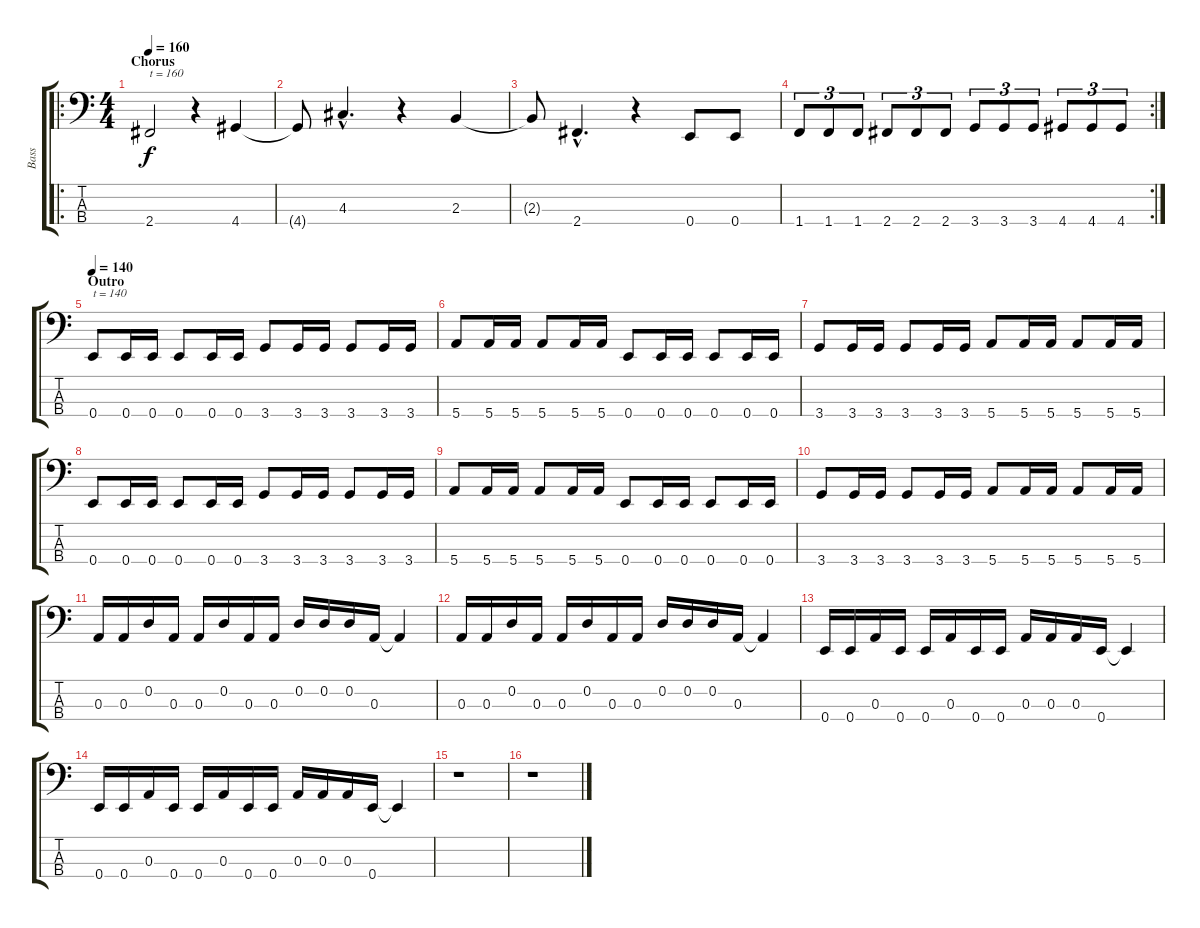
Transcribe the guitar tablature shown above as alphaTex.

\track ("Bass" "Bass") {instrument electricbasspick}
\staff {score tabs}
\tuning (G2 D2 A1 E1) {hide}
\ro
\ts (4 4)
\section ("" "Chorus")
\tempo 160
\clef f4
\ks c
2.4.2{txt "t = 160" dy f} r.4 4.4.4 |
4.4{t}.8 4.3{hac}.4{d} r.4 2.3.4 |
2.3{t}.8 2.4{hac}.4{d} r.4 0.4.8 0.4.8 |
\rc 2
1.4.8{tu (3 2)} 1.4.8{tu (3 2)} 1.4.8{tu (3 2)} 2.4.8{tu (3 2)} 2.4.8{tu (3 2)} 2.4.8{tu (3 2)} 3.4.8{tu (3 2)} 3.4.8{tu (3 2)} 3.4.8{tu (3 2)} 4.4.8{tu (3 2)} 4.4.8{tu (3 2)} 4.4.8{tu (3 2)} |
\section ("" "Outro")
\tempo 140
0.4.8{txt "t = 140"} 0.4.16 0.4.16 0.4.8 0.4.16 0.4.16 3.4.8 3.4.16 3.4.16 3.4.8 3.4.16 3.4.16 |
5.4.8 5.4.16 5.4.16 5.4.8 5.4.16 5.4.16 0.4.8 0.4.16 0.4.16 0.4.8 0.4.16 0.4.16 |
3.4.8 3.4.16 3.4.16 3.4.8 3.4.16 3.4.16 5.4.8 5.4.16 5.4.16 5.4.8 5.4.16 5.4.16 |
0.4.8 0.4.16 0.4.16 0.4.8 0.4.16 0.4.16 3.4.8 3.4.16 3.4.16 3.4.8 3.4.16 3.4.16 |
5.4.8 5.4.16 5.4.16 5.4.8 5.4.16 5.4.16 0.4.8 0.4.16 0.4.16 0.4.8 0.4.16 0.4.16 |
3.4.8 3.4.16 3.4.16 3.4.8 3.4.16 3.4.16 5.4.8 5.4.16 5.4.16 5.4.8 5.4.16 5.4.16 |
0.3.16 0.3.16 0.2.16 0.3.16 0.3.16 0.2.16 0.3.16 0.3.16 0.2.16 0.2.16 0.2.16 0.3.16 0.3{t}.4 |
0.3.16 0.3.16 0.2.16 0.3.16 0.3.16 0.2.16 0.3.16 0.3.16 0.2.16 0.2.16 0.2.16 0.3.16 0.3{t}.4 |
0.4.16 0.4.16 0.3.16 0.4.16 0.4.16 0.3.16 0.4.16 0.4.16 0.3.16 0.3.16 0.3.16 0.4.16 0.4{t}.4 |
0.4.16 0.4.16 0.3.16 0.4.16 0.4.16 0.3.16 0.4.16 0.4.16 0.3.16 0.3.16 0.3.16 0.4.16 0.4{t}.4 |
r.1 |
r.1
